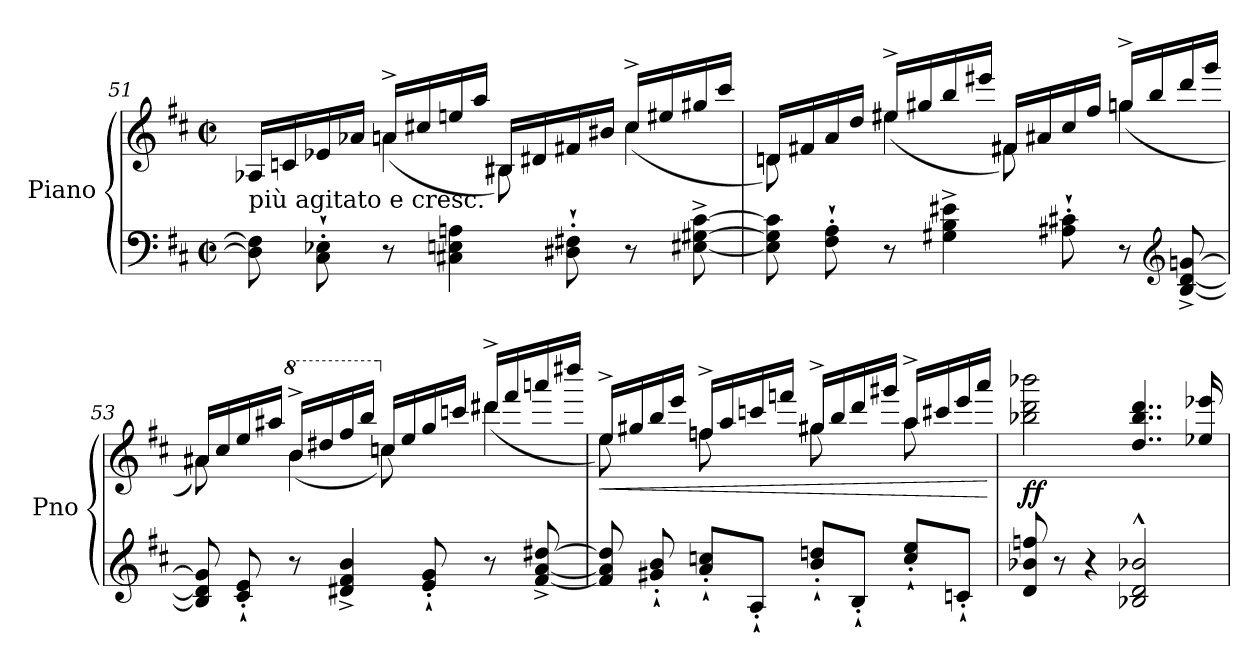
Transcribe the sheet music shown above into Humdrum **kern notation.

**kern	**kern	**dynam
*part1	*part1	*part1
*staff2	*staff1	*staff1/2
*I"Piano	*	*
*I'Pno	*	*
!!LO:LB:g=z
*clefF4	*clefG2	*
*k[f#c#]	*k[f#c#]	*
*M4/4	*M4/4	*
*met(c|)	*met(c|)	*
=51	=51	=51
*	*^	*
!	!LO:TX:b:t=più agitato e cresc.	!	!
8D-\] 8F-\]	16A-X/LL	4ryy	.
.	16cn/	.	.
8C#\'` 8E-X\'`	16e-X/	.	.
.	16a-X/JJ	.	.
8r	16an^/LL	(4an\	.
.	16cc#X/	.	.
4C#X\ 4En\ 4An\	16een/	.	.
.	16aa/JJ	.	.
.	16B#X/LL	8B#X\)	.
.	16d#X/	.	.
8D#X\'` 8F#X\'`	16f#X/	8ryy	.
.	16b#X/JJ	.	.
8r	16cc#^/LL	(4cc#\	.
.	16ee#X/	.	.
[8E#X\^ [8G#X\^ [8c#\^	16gg#X/	.	.
.	16ccc#/JJ	.	.
!!LO:PB:g=z	!!
=52	=52	=52	=52
8E#\] 8G#\] 8c#\]	16dn/LL	8dn\)	.
.	16f#X/	.	.
8F#\'` 8A\'`	16a/	8ryy	.
.	16dd/JJ	.	.
8r	16ee#X^/LL	(4ee#X\	.
.	16gg#X/	.	.
4G#X\^ 4B\^ 4e#X\^	16bb/	.	.
.	16eee#X/JJ	.	.
.	16f#X/LL	8f#X\)	.
.	16a#X/	.	.
8A#X\'` 8c#X\'`	16cc#/	8ryy	.
.	16ff#/JJ	.	.
8r	16ggn^/LL	(4ggn\	.
.	16bb/	.	.
*clefG2	*	*	*
[8B/^ [8d/^ [8gn/^	16ddd/	.	.
.	16ggg/JJ	.	.
=53	=53	=53	=53
8B/] 8d/] 8g/]	16a#X/LL	8a#X\)	.
.	16cc#/	.	.
8c#/'` 8e/'`	16ee/	8ryy	.
.	16aa#X/JJ	.	.
*	*8va	*	*
8r	16bb^/LL	(4bb\	.
.	16ddd#X/	.	.
4d#X/^ 4f#/^ 4b/^	16fff#/	.	.
.	16bbb/JJ	.	.
*	*X8va	*	*
.	16ccn/LL	8ccn\)	.
.	16ee/	.	.
8e/'` 8g/'`	16gg/	8ryy	.
.	16cccn/JJ	.	.
8r	16ddd#X^/LL	(4ddd#X\	.
.	16fff#/	.	.
[8f#/^ [8a/^ [8dd#X/^	16aaan/	.	.
.	16dddd#X/JJ	.	.
!!LO:LB:g=z	!!
=54	=54	=54	=54
!	!	!	!LO:HP:b
8f#/] 8a/] 8dd#/]	16ee^/LL	8ee\)	<
.	16gg#X/	.	.
8g#X/'` 8b/'`	16bb/	8ryy	.
.	16eee/JJ	.	.
8a/'` 8ccn/'`L	16ffn^/LL	8ffn\	.
.	16aa/	.	.
8A'`/J	16cccn/	8ryy	.
.	16fffn/JJ	.	.
8b/'` 8ddn/'`L	16gg#X^/LL	8gg#X\	.
.	16bb/	.	.
8B'`/J	16ddd/	8ryy	.
.	16ggg#X/JJ	.	.
8cc/'` 8ee/'`L	16aa^/LL	8aa\	.
.	16ccc#X/	.	.
8cn'`/J	16eee/	8ryy	.
.	16aaa/JJ	.	.
*	*v	*v	*
.	.	[
=55	=55	=55
!	!	!LO:DY:b
8d/ 8b-X/ 8ffn/	2bb-X\ 2ddd\ 2bbb-X\	ff
8r	.	.
4r	.	.
2B-X/^^ 2d/^^ 2b-X/^^	4..dd/ 4..bb-/ 4..ddd/	.
.	16ee-X/ 16eee-X/	.
=	=	=
*-	*-	*-
